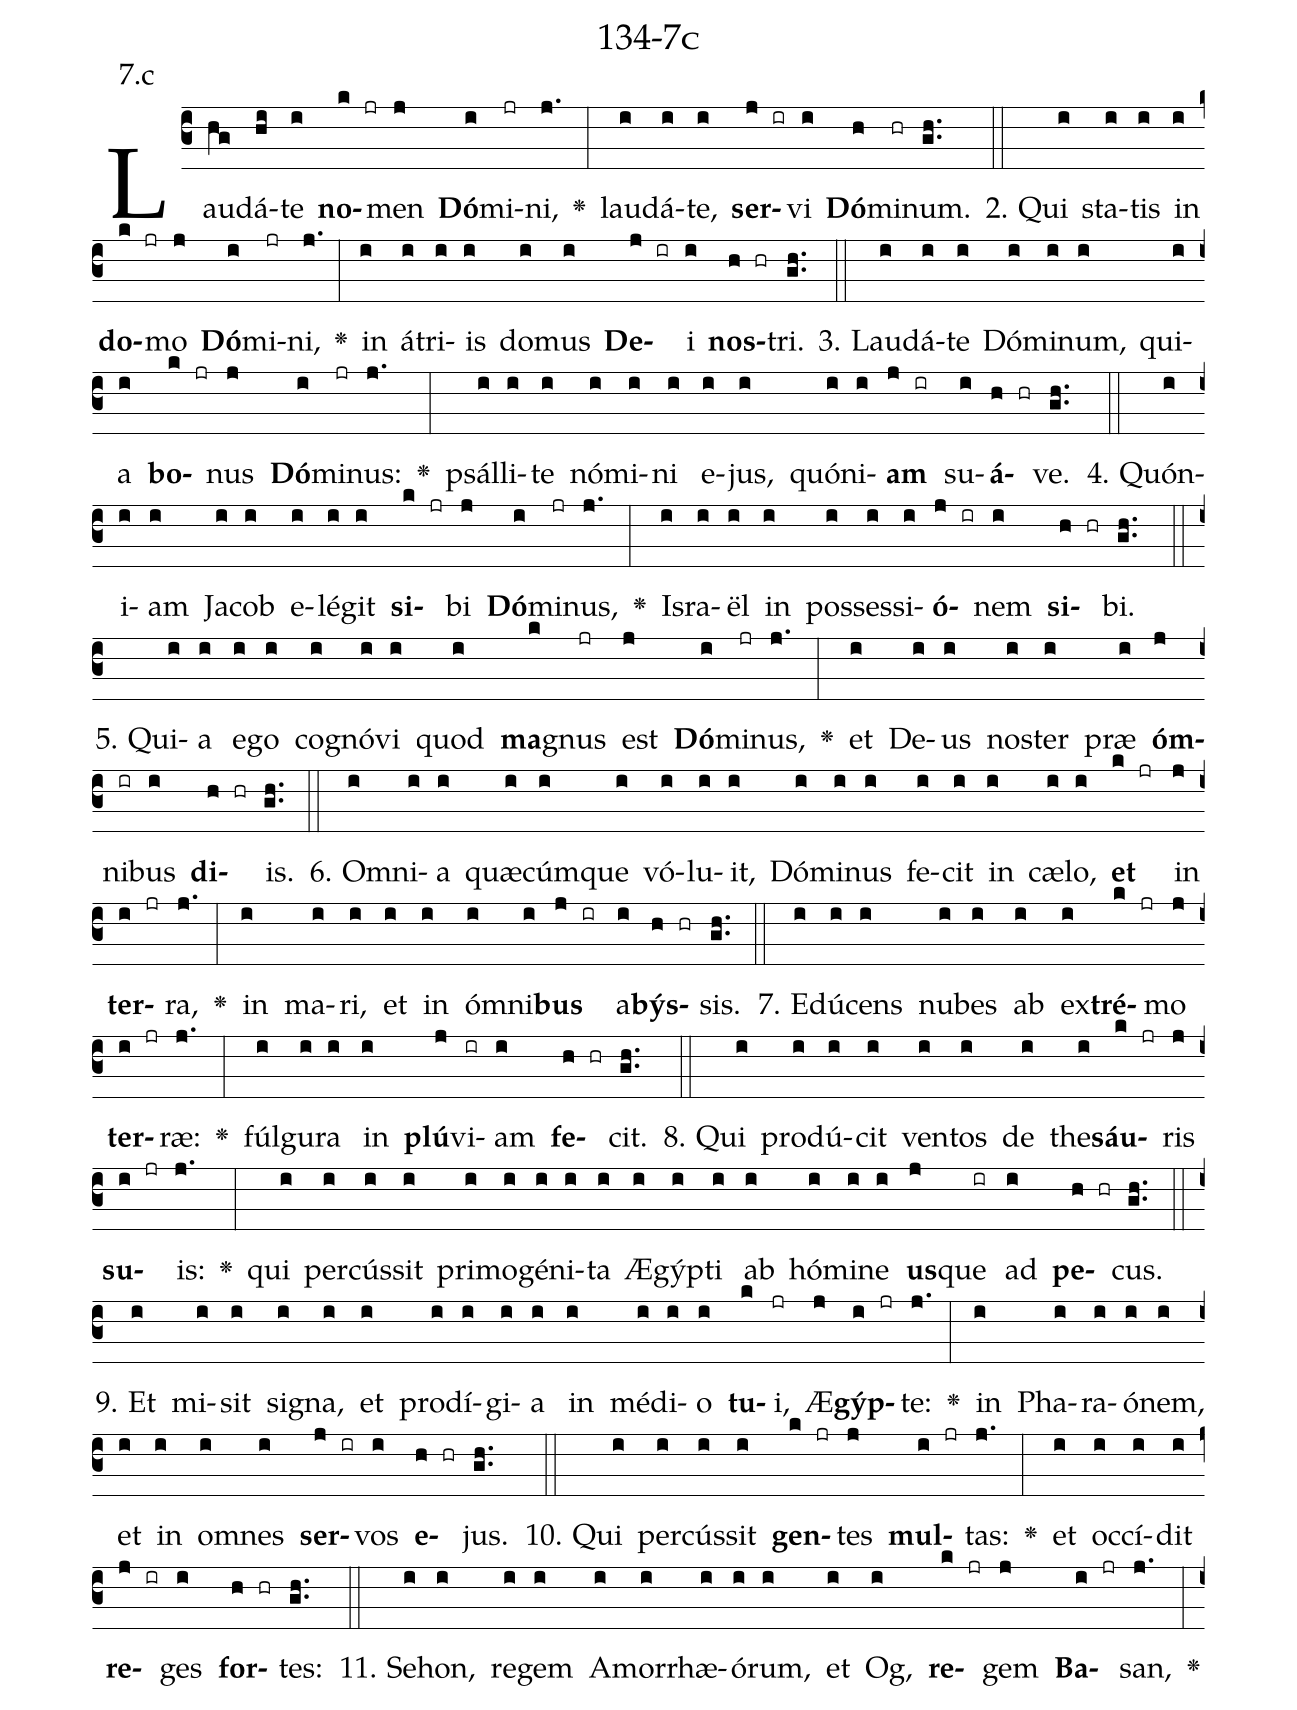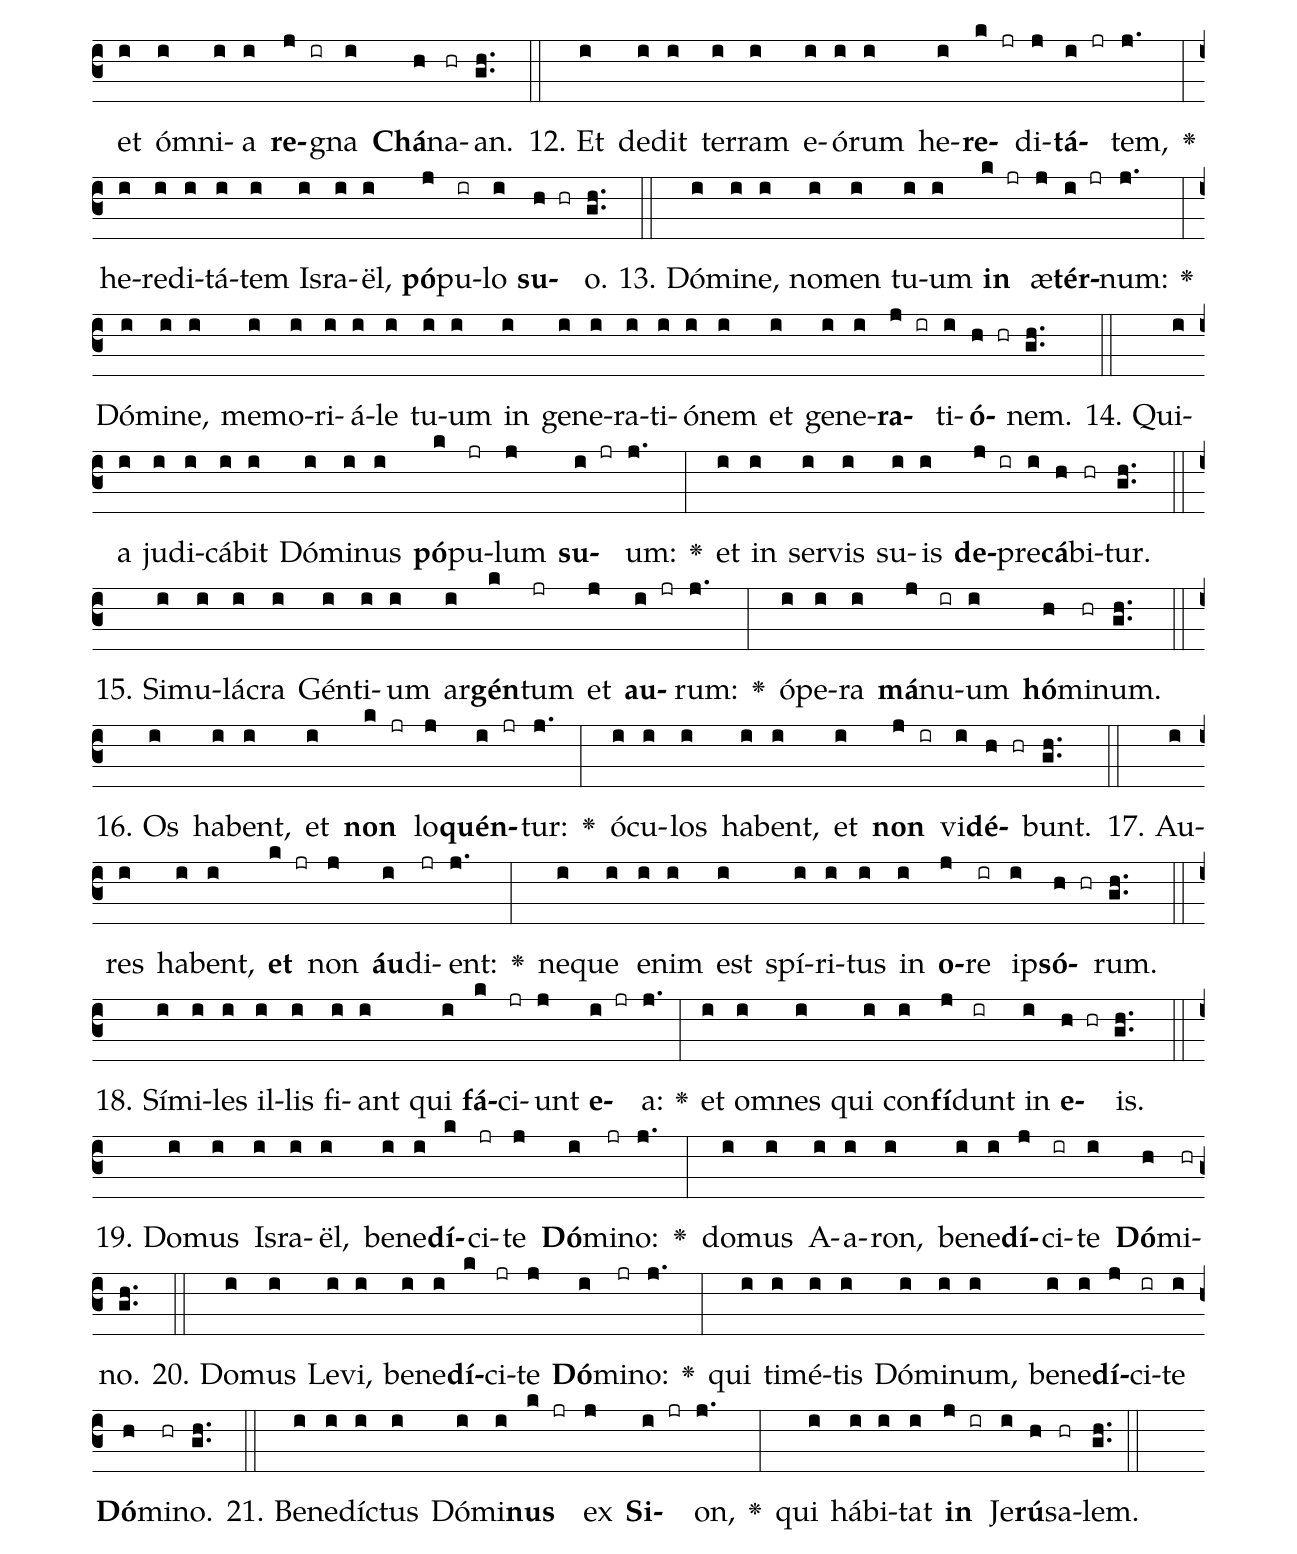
name: 134-7c;
annotation: 7.c;
%%
(c3)Lau(hg)dá(hi)te(i) <b>no</b>(k jr)men(j) <b>Dó</b>(i)mi(jr)ni,(j.) <v>\greheightstar</v>(:) lau(i)dá(i)te,(i) <b>ser</b>(j ir)vi(i) <b>Dó</b>(h)mi(hr)num.(gh..) (::)
2. Qui(i) sta(i)tis(i) in(i) <b>do</b>(k jr)mo(j) <b>Dó</b>(i)mi(jr)ni,(j.) <v>\greheightstar</v>(:) in(i) á(i)tri(i)is(i) do(i)mus(i) <b>De</b>(j ir)i(i) <b>nos</b>(h hr)tri.(gh..) (::)
3. Lau(i)dá(i)te(i) Dó(i)mi(i)num,(i) qui(i)a(i) <b>bo</b>(k jr)nus(j) <b>Dó</b>(i)mi(jr)nus:(j.) <v>\greheightstar</v>(:) psál(i)li(i)te(i) nó(i)mi(i)ni(i) e(i)jus,(i) quón(i)i(i)<b>am</b>(j ir) su(i)<b>á</b>(h hr)ve.(gh..) (::)
4. Quón(i)i(i)am(i) Ja(i)cob(i) e(i)lé(i)git(i) <b>si</b>(k jr)bi(j) <b>Dó</b>(i)mi(jr)nus,(j.) <v>\greheightstar</v>(:) Is(i)ra(i)ël(i) in(i) pos(i)ses(i)si(i)<b>ó</b>(j ir)nem(i) <b>si</b>(h hr)bi.(gh..) (::)
5. Qui(i)a(i) e(i)go(i) co(i)gnó(i)vi(i) quod(i) <b>ma</b>(k)gnus(jr) est(j) <b>Dó</b>(i)mi(jr)nus,(j.) <v>\greheightstar</v>(:) et(i) De(i)us(i) nos(i)ter(i) præ(i) <b>óm</b>(j)ni(ir)bus(i) <b>di</b>(h hr)is.(gh..) (::)
6. Om(i)ni(i)a(i) quæ(i)cúm(i)que(i) vó(i)lu(i)it,(i) Dó(i)mi(i)nus(i) fe(i)cit(i) in(i) cæ(i)lo,(i) <b>et</b>(k jr) in(j) <b>ter</b>(i jr)ra,(j.) <v>\greheightstar</v>(:) in(i) ma(i)ri,(i) et(i) in(i) óm(i)ni(i)<b>bus</b>(j ir) a(i)<b>býs</b>(h hr)sis.(gh..) (::)
7. E(i)dú(i)cens(i) nu(i)bes(i) ab(i) ex(i)<b>tré</b>(k jr)mo(j) <b>ter</b>(i jr)ræ:(j.) <v>\greheightstar</v>(:) fúl(i)gu(i)ra(i) in(i) <b>plú</b>(j)vi(ir)am(i) <b>fe</b>(h hr)cit.(gh..) (::)
8. Qui(i) pro(i)dú(i)cit(i) ven(i)tos(i) de(i) the(i)<b>sáu</b>(k jr)ris(j) <b>su</b>(i jr)is:(j.) <v>\greheightstar</v>(:) qui(i) per(i)cús(i)sit(i) pri(i)mo(i)gé(i)ni(i)ta(i) Æ(i)gýp(i)ti(i) ab(i) hó(i)mi(i)ne(i) <b>us</b>(j)que(ir) ad(i) <b>pe</b>(h hr)cus.(gh..) (::)
9. Et(i) mi(i)sit(i) si(i)gna,(i) et(i) prod(i)í(i)gi(i)a(i) in(i) mé(i)di(i)o(i) <b>tu</b>(k)i,(jr) Æ(j)<b>gýp</b>(i jr)te:(j.) <v>\greheightstar</v>(:) in(i) Pha(i)ra(i)ó(i)nem,(i) et(i) in(i) om(i)nes(i) <b>ser</b>(j ir)vos(i) <b>e</b>(h hr)jus.(gh..) (::)
10. Qui(i) per(i)cús(i)sit(i) <b>gen</b>(k jr)tes(j) <b>mul</b>(i jr)tas:(j.) <v>\greheightstar</v>(:) et(i) oc(i)cí(i)dit(i) <b>re</b>(j ir)ges(i) <b>for</b>(h hr)tes:(gh..) (::)
11. Se(i)hon,(i) re(i)gem(i) A(i)mor(i)rhæ(i)ó(i)rum,(i) et(i) Og,(i) <b>re</b>(k jr)gem(j) <b>Ba</b>(i jr)san,(j.) <v>\greheightstar</v>(:) et(i) óm(i)ni(i)a(i) <b>re</b>(j ir)gna(i) <b>Chá</b>(h)na(hr)an.(gh..) (::)
12. Et(i) de(i)dit(i) ter(i)ram(i) e(i)ó(i)rum(i) he(i)<b>re</b>(k jr)di(j)<b>tá</b>(i jr)tem,(j.) <v>\greheightstar</v>(:) he(i)re(i)di(i)tá(i)tem(i) Is(i)ra(i)ël,(i) <b>pó</b>(j)pu(ir)lo(i) <b>su</b>(h hr)o.(gh..) (::)
13. Dó(i)mi(i)ne,(i) no(i)men(i) tu(i)um(i) <b>in</b>(k jr) æ(j)<b>tér</b>(i jr)num:(j.) <v>\greheightstar</v>(:) Dó(i)mi(i)ne,(i) me(i)mo(i)ri(i)á(i)le(i) tu(i)um(i) in(i) ge(i)ne(i)ra(i)ti(i)ó(i)nem(i) et(i) ge(i)ne(i)<b>ra</b>(j ir)ti(i)<b>ó</b>(h hr)nem.(gh..) (::)
14. Qui(i)a(i) ju(i)di(i)cá(i)bit(i) Dó(i)mi(i)nus(i) <b>pó</b>(k)pu(jr)lum(j) <b>su</b>(i jr)um:(j.) <v>\greheightstar</v>(:) et(i) in(i) ser(i)vis(i) su(i)is(i) <b>de</b>(j ir)pre(i)<b>cá</b>(h)bi(hr)tur.(gh..) (::)
15. Si(i)mu(i)lá(i)cra(i) Gén(i)ti(i)um(i) ar(i)<b>gén</b>(k)tum(jr) et(j) <b>au</b>(i jr)rum:(j.) <v>\greheightstar</v>(:) ó(i)pe(i)ra(i) <b>má</b>(j)nu(ir)um(i) <b>hó</b>(h)mi(hr)num.(gh..) (::)
16. Os(i) ha(i)bent,(i) et(i) <b>non</b>(k jr) lo(j)<b>quén</b>(i jr)tur:(j.) <v>\greheightstar</v>(:) ó(i)cu(i)los(i) ha(i)bent,(i) et(i) <b>non</b>(j ir) vi(i)<b>dé</b>(h hr)bunt.(gh..) (::)
17. Au(i)res(i) ha(i)bent,(i) <b>et</b>(k jr) non(j) <b>áu</b>(i)di(jr)ent:(j.) <v>\greheightstar</v>(:) ne(i)que(i) e(i)nim(i) est(i) spí(i)ri(i)tus(i) in(i) <b>o</b>(j)re(ir) ip(i)<b>só</b>(h hr)rum.(gh..) (::)
18. Sí(i)mi(i)les(i) il(i)lis(i) fi(i)ant(i) qui(i) <b>fá</b>(k)ci(jr)unt(j) <b>e</b>(i jr)a:(j.) <v>\greheightstar</v>(:) et(i) om(i)nes(i) qui(i) con(i)<b>fí</b>(j)dunt(ir) in(i) <b>e</b>(h hr)is.(gh..) (::)
19. Do(i)mus(i) Is(i)ra(i)ël,(i) be(i)ne(i)<b>dí</b>(k)ci(jr)te(j) <b>Dó</b>(i)mi(jr)no:(j.) <v>\greheightstar</v>(:) do(i)mus(i) A(i)a(i)ron,(i) be(i)ne(i)<b>dí</b>(j)ci(ir)te(i) <b>Dó</b>(h)mi(hr)no.(gh..) (::)
20. Do(i)mus(i) Le(i)vi,(i) be(i)ne(i)<b>dí</b>(k)ci(jr)te(j) <b>Dó</b>(i)mi(jr)no:(j.) <v>\greheightstar</v>(:) qui(i) ti(i)mé(i)tis(i) Dó(i)mi(i)num,(i) be(i)ne(i)<b>dí</b>(j)ci(ir)te(i) <b>Dó</b>(h)mi(hr)no.(gh..) (::)
21. Be(i)ne(i)díc(i)tus(i) Dó(i)mi(i)<b>nus</b>(k jr) ex(j) <b>Si</b>(i jr)on,(j.) <v>\greheightstar</v>(:) qui(i) há(i)bi(i)tat(i) <b>in</b>(j ir) Je(i)<b>rú</b>(h)sa(hr)lem.(gh..) (::)
